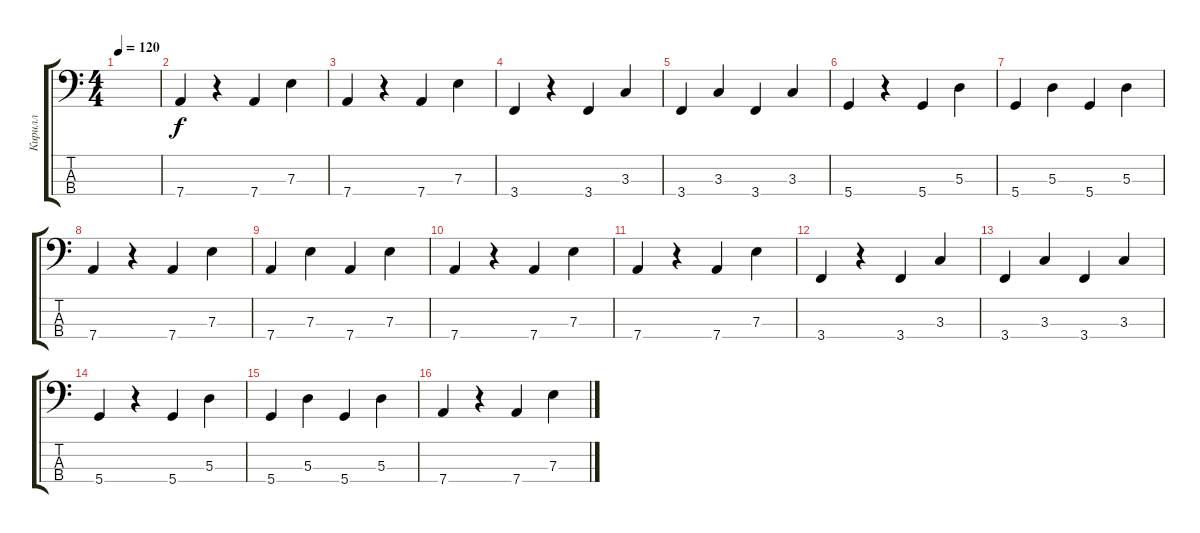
\track ("Кирилл" "Кирилл") {instrument electricbassfinger}
\staff {score tabs}
\tuning (G2 D2 A1 D1) {hide}
\ts (4 4)
\tempo 120
\clef f4
\ks c
|
7.4.4 r.4 7.4.4 7.3.4 |
7.4.4 r.4 7.4.4 7.3.4 |
3.4.4 r.4 3.4.4 3.3.4 |
3.4.4 3.3.4 3.4.4 3.3.4 |
5.4.4 r.4 5.4.4 5.3.4 |
5.4.4 5.3.4 5.4.4 5.3.4 |
7.4.4 r.4 7.4.4 7.3.4 |
7.4.4 7.3.4 7.4.4 7.3.4 |
7.4.4 r.4 7.4.4 7.3.4 |
7.4.4 r.4 7.4.4 7.3.4 |
3.4.4 r.4 3.4.4 3.3.4 |
3.4.4 3.3.4 3.4.4 3.3.4 |
5.4.4 r.4 5.4.4 5.3.4 |
5.4.4 5.3.4 5.4.4 5.3.4 |
7.4.4 r.4 7.4.4 7.3.4
